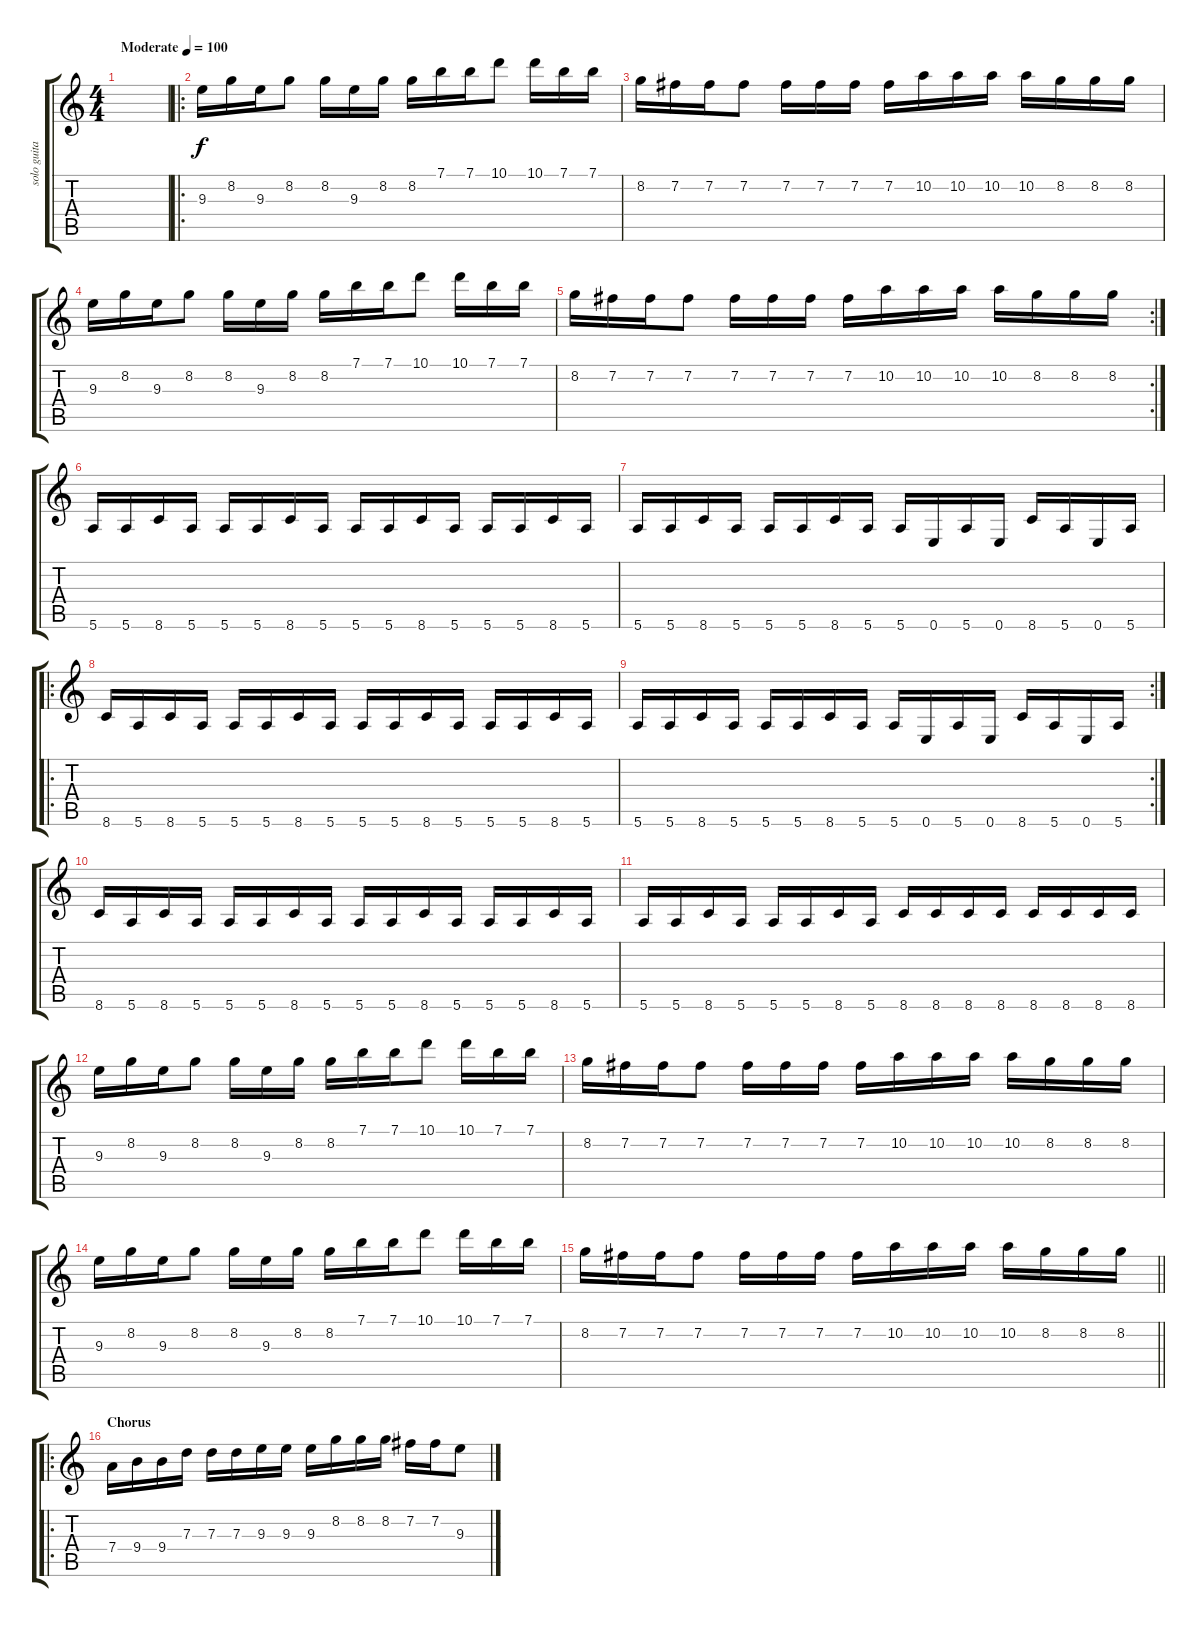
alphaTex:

\track ("solo guitar" "solo guita") {instrument distortionguitar}
\staff {score tabs}
\tuning (E4 B3 G3 D3 A2 E2) {hide}
\ts (4 4)
\tempo (100 "Moderate")
\clef g2
\ks c
|
\ro
9.3.16 8.2.16 9.3.16 8.2.8 8.2.16 9.3.16 8.2.16 8.2.16 7.1.16 7.1.16 10.1.8 10.1.16 7.1.16 7.1.16 |
8.2.16 7.2.16 7.2.16 7.2.8 7.2.16 7.2.16 7.2.16 7.2.16 10.2.16 10.2.16 10.2.16 10.2.16 8.2.16 8.2.16 8.2.16 |
9.3.16 8.2.16 9.3.16 8.2.8 8.2.16 9.3.16 8.2.16 8.2.16 7.1.16 7.1.16 10.1.8 10.1.16 7.1.16 7.1.16 |
\rc 2
8.2.16 7.2.16 7.2.16 7.2.8 7.2.16 7.2.16 7.2.16 7.2.16 10.2.16 10.2.16 10.2.16 10.2.16 8.2.16 8.2.16 8.2.16 |
5.6.16 5.6.16 8.6.16 5.6.16 5.6.16 5.6.16 8.6.16 5.6.16 5.6.16 5.6.16 8.6.16 5.6.16 5.6.16 5.6.16 8.6.16 5.6.16 |
5.6.16 5.6.16 8.6.16 5.6.16 5.6.16 5.6.16 8.6.16 5.6.16 5.6.16 0.6.16 5.6.16 0.6.16 8.6.16 5.6.16 0.6.16 5.6.16 |
\ro
8.6.16 5.6.16 8.6.16 5.6.16 5.6.16 5.6.16 8.6.16 5.6.16 5.6.16 5.6.16 8.6.16 5.6.16 5.6.16 5.6.16 8.6.16 5.6.16 |
\rc 2
5.6.16 5.6.16 8.6.16 5.6.16 5.6.16 5.6.16 8.6.16 5.6.16 5.6.16 0.6.16 5.6.16 0.6.16 8.6.16 5.6.16 0.6.16 5.6.16 |
8.6.16 5.6.16 8.6.16 5.6.16 5.6.16 5.6.16 8.6.16 5.6.16 5.6.16 5.6.16 8.6.16 5.6.16 5.6.16 5.6.16 8.6.16 5.6.16 |
5.6.16 5.6.16 8.6.16 5.6.16 5.6.16 5.6.16 8.6.16 5.6.16 8.6.16 8.6.16 8.6.16 8.6.16 8.6.16 8.6.16 8.6.16 8.6.16 |
9.3.16 8.2.16 9.3.16 8.2.8 8.2.16 9.3.16 8.2.16 8.2.16 7.1.16 7.1.16 10.1.8 10.1.16 7.1.16 7.1.16 |
8.2.16 7.2.16 7.2.16 7.2.8 7.2.16 7.2.16 7.2.16 7.2.16 10.2.16 10.2.16 10.2.16 10.2.16 8.2.16 8.2.16 8.2.16 |
9.3.16 8.2.16 9.3.16 8.2.8 8.2.16 9.3.16 8.2.16 8.2.16 7.1.16 7.1.16 10.1.8 10.1.16 7.1.16 7.1.16 |
\barLineRight lightlight
8.2.16 7.2.16 7.2.16 7.2.8 7.2.16 7.2.16 7.2.16 7.2.16 10.2.16 10.2.16 10.2.16 10.2.16 8.2.16 8.2.16 8.2.16 |
\ro
\section ("" "Chorus")
7.4.16 9.4.16 9.4.16 7.3.16 7.3.16 7.3.16 9.3.16 9.3.16 9.3.16 8.2.16 8.2.16 8.2.16 7.2.16 7.2.16 9.3.8
